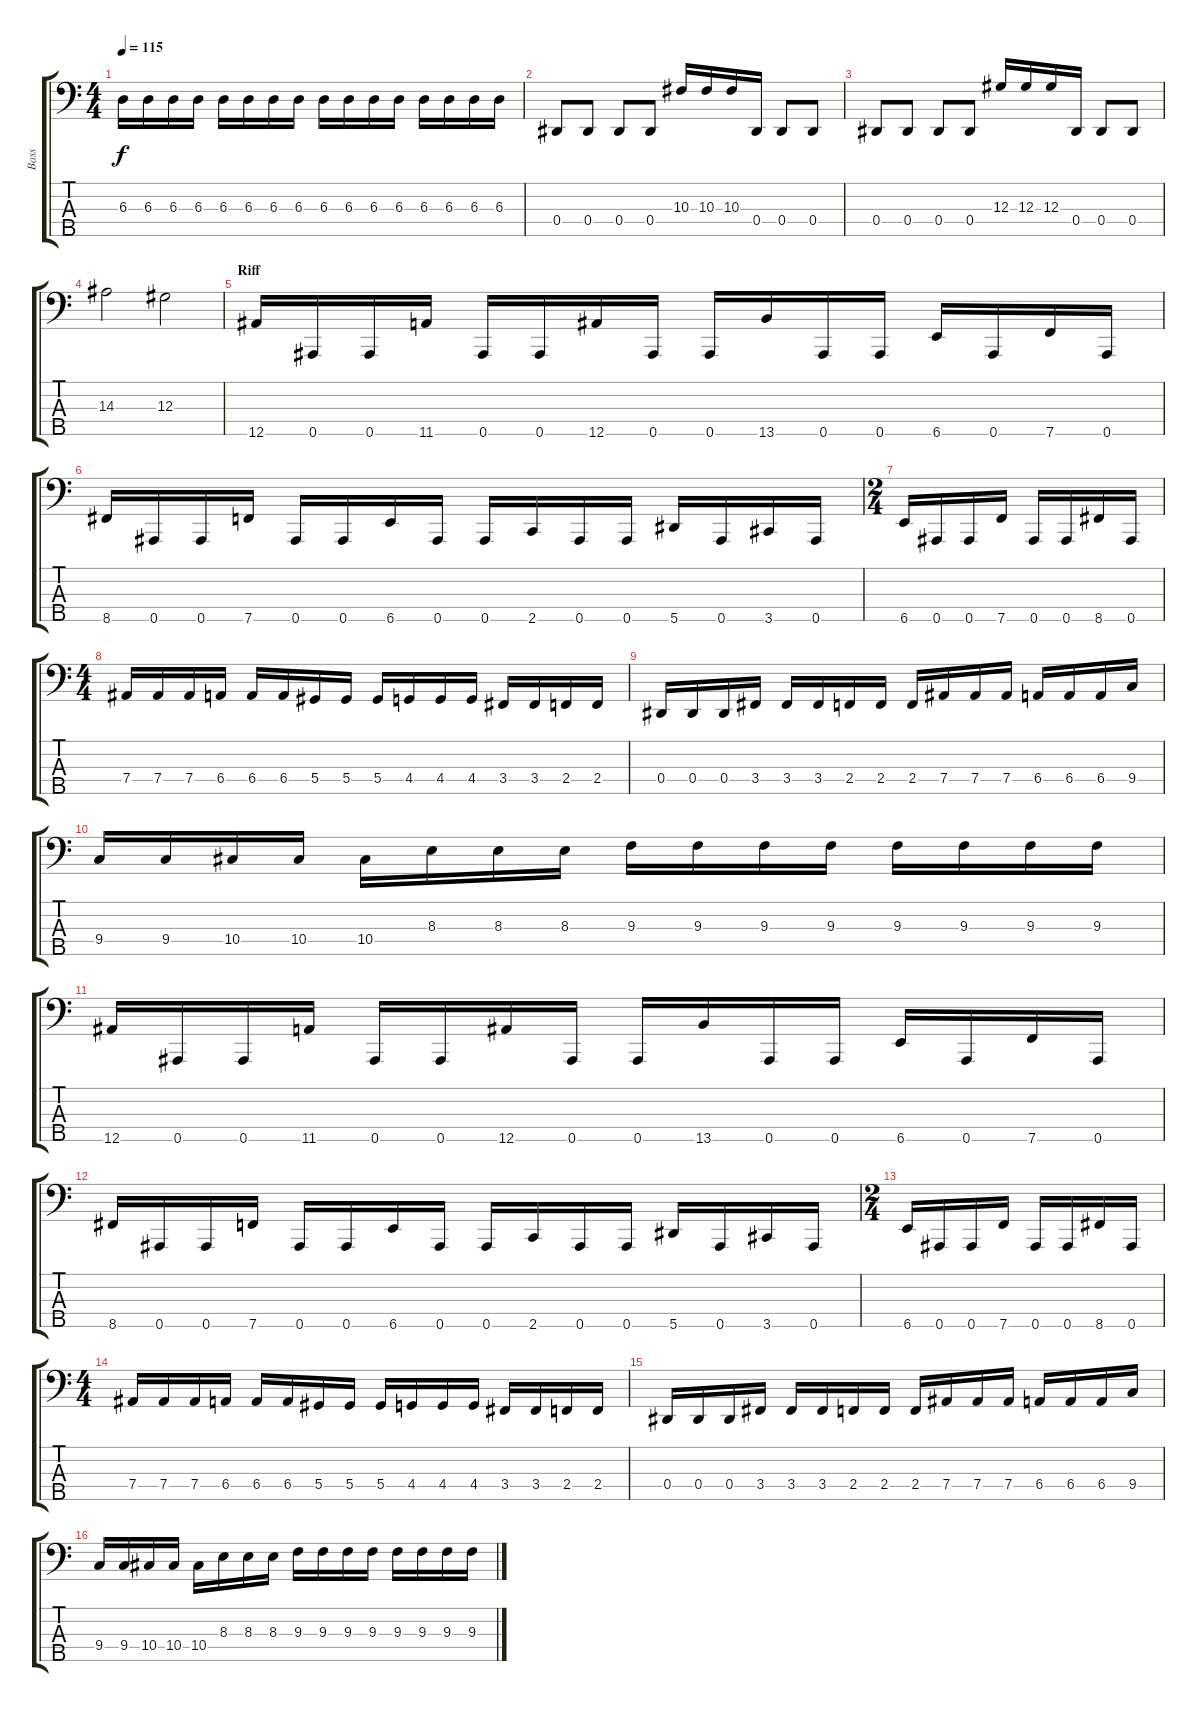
\track ("Bass" "Bass") {instrument electricbasspick}
\staff {score tabs}
\tuning (Gb2 Db2 Ab1 Eb1 Bb0) {hide}
\ts (4 4)
\tempo 115
\clef f4
\ks c
6.3.16{dy f} 6.3.16 6.3.16 6.3.16 6.3.16 6.3.16 6.3.16 6.3.16 6.3.16 6.3.16 6.3.16 6.3.16 6.3.16 6.3.16 6.3.16 6.3.16 |
0.4.8 0.4.8 0.4.8 0.4.8 10.3.16 10.3.16 10.3.16 0.4.16 0.4.8 0.4.8 |
0.4.8 0.4.8 0.4.8 0.4.8 12.3.16 12.3.16 12.3.16 0.4.16 0.4.8 0.4.8 |
14.3.2 12.3.2 |
\section ("" "Riff")
12.5.16 0.5.16 0.5.16 11.5.16 0.5.16 0.5.16 12.5.16 0.5.16 0.5.16 13.5.16 0.5.16 0.5.16 6.5.16 0.5.16 7.5.16 0.5.16 |
8.5.16 0.5.16 0.5.16 7.5.16 0.5.16 0.5.16 6.5.16 0.5.16 0.5.16 2.5.16 0.5.16 0.5.16 5.5.16 0.5.16 3.5.16 0.5.16 |
\ts (2 4)
6.5.16 0.5.16 0.5.16 7.5.16 0.5.16 0.5.16 8.5.16 0.5.16 |
\ts (4 4)
7.4.16 7.4.16 7.4.16 6.4.16 6.4.16 6.4.16 5.4.16 5.4.16 5.4.16 4.4.16 4.4.16 4.4.16 3.4.16 3.4.16 2.4.16 2.4.16 |
0.4.16 0.4.16 0.4.16 3.4.16 3.4.16 3.4.16 2.4.16 2.4.16 2.4.16 7.4.16 7.4.16 7.4.16 6.4.16 6.4.16 6.4.16 9.4.16 |
9.4.16 9.4.16 10.4.16 10.4.16 10.4.16 8.3.16 8.3.16 8.3.16 9.3.16 9.3.16 9.3.16 9.3.16 9.3.16 9.3.16 9.3.16 9.3.16 |
12.5.16 0.5.16 0.5.16 11.5.16 0.5.16 0.5.16 12.5.16 0.5.16 0.5.16 13.5.16 0.5.16 0.5.16 6.5.16 0.5.16 7.5.16 0.5.16 |
8.5.16 0.5.16 0.5.16 7.5.16 0.5.16 0.5.16 6.5.16 0.5.16 0.5.16 2.5.16 0.5.16 0.5.16 5.5.16 0.5.16 3.5.16 0.5.16 |
\ts (2 4)
6.5.16 0.5.16 0.5.16 7.5.16 0.5.16 0.5.16 8.5.16 0.5.16 |
\ts (4 4)
7.4.16 7.4.16 7.4.16 6.4.16 6.4.16 6.4.16 5.4.16 5.4.16 5.4.16 4.4.16 4.4.16 4.4.16 3.4.16 3.4.16 2.4.16 2.4.16 |
0.4.16 0.4.16 0.4.16 3.4.16 3.4.16 3.4.16 2.4.16 2.4.16 2.4.16 7.4.16 7.4.16 7.4.16 6.4.16 6.4.16 6.4.16 9.4.16 |
9.4.16 9.4.16 10.4.16 10.4.16 10.4.16 8.3.16 8.3.16 8.3.16 9.3.16 9.3.16 9.3.16 9.3.16 9.3.16 9.3.16 9.3.16 9.3.16
